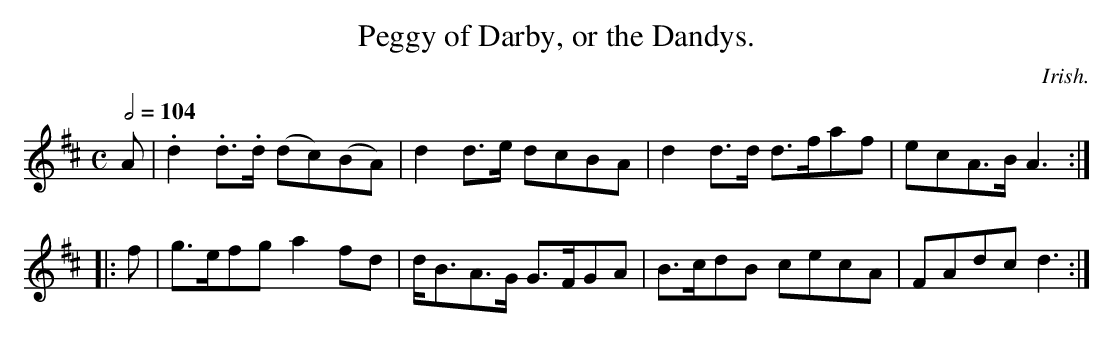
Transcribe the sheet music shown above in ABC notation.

X:1
T:Peggy of Darby, or the Dandys.
C:Irish.
M:C
L:1/8
Q:1/2=104
K:D
A|.d2.d>.d (dc)(BA)|d2 d>e dcBA|d2 d>d d>faf|ecA>B A3::
f| g>efg    a2  fd |d<BA>G G>FGA|B>cdB  cecA|FAdc  d3:|
